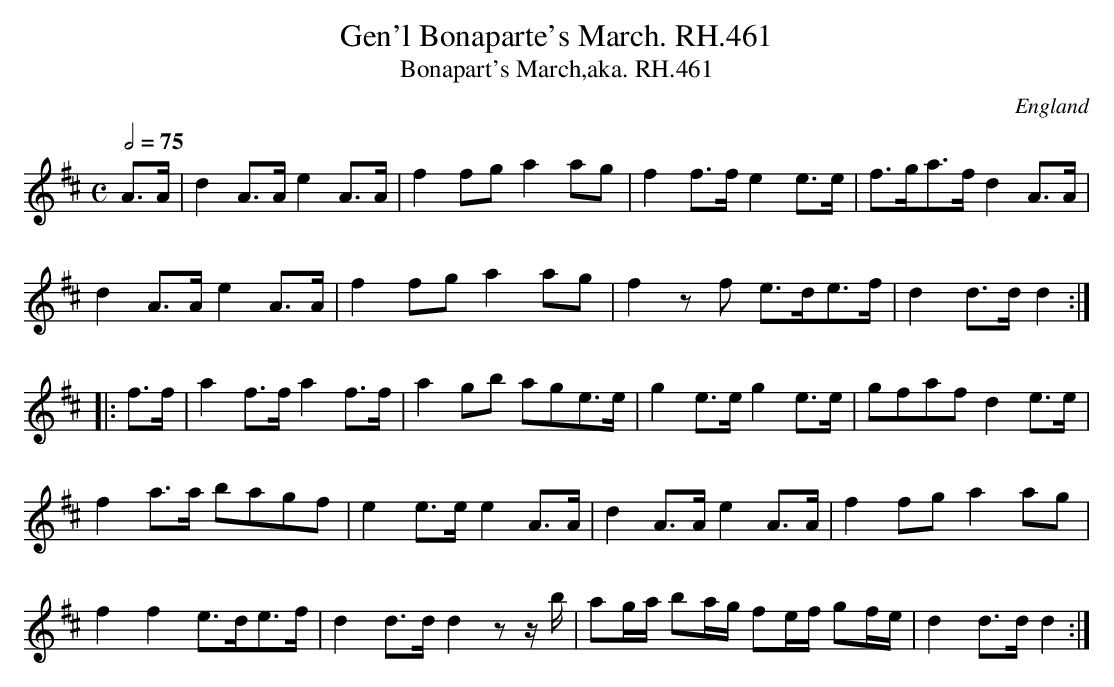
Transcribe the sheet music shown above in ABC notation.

X:1
T:Gen'l Bonaparte's March. RH.461
T:Bonapart's March,aka. RH.461
O:England
M:C
L:1/8
Q:2/4=75
K:D
A>A|d2A>A e2A>A|f2fg a2ag|\
f2f>f e2e>e|f>ga>f d2A>A|
d2A>A e2A>A|f2fg a2ag|\
f2zf e>de>f|d2d>d d2:|
|:f>f|a2f>f a2f>f|a2gb age>e|\
g2e>e g2e>e|gfaf d2e>e|
f2a>a bagf|e2e>e e2A>A|\
d2A>A e2A>A|f2fg a2ag|
f2f2 e>de>f|d2d>d d2zz/b/|\
ag/a/ ba/g/ fe/f/ gf/e/|d2d>d d2:|
